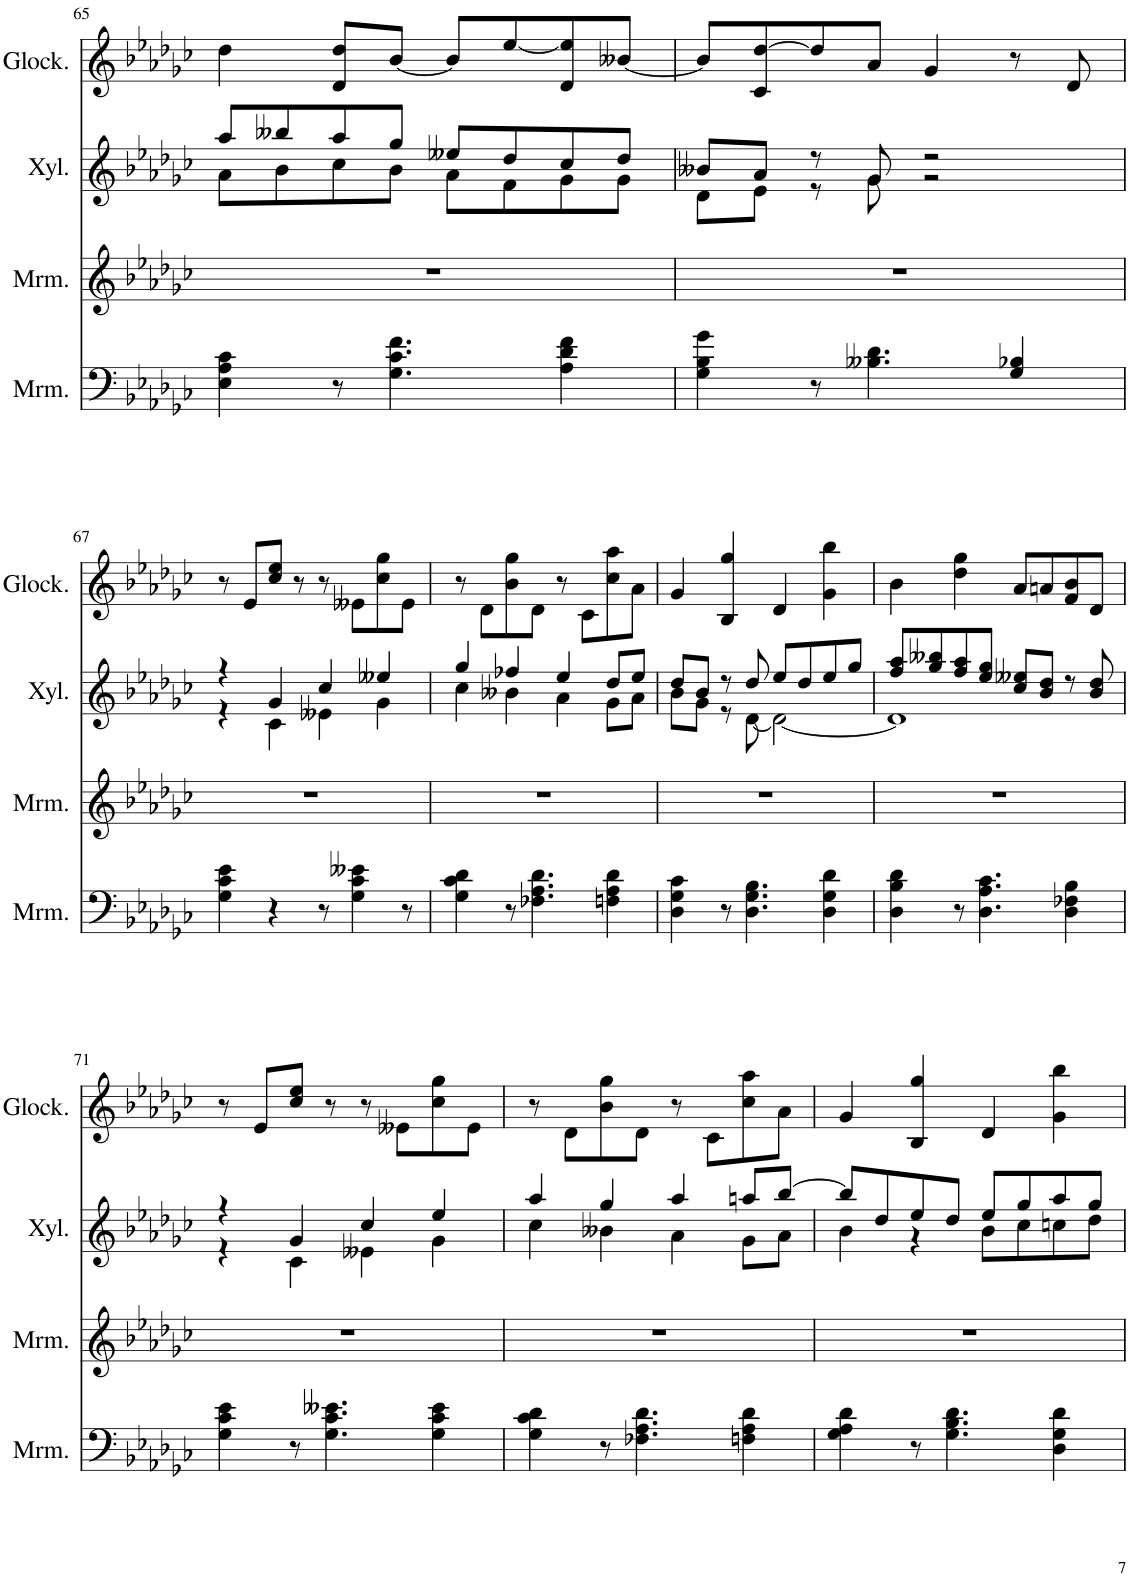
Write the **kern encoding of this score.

**kern	**kern	**kern	**kern
*part4	*part3	*part2	*part1
*staff4	*staff3	*staff2	*staff1
*I"马林巴琴	*I"马林巴琴	*I"木琴	*I"钟琴
!!LO:PB:g=z
*clefF4	*clefG2	*clefG2	*clefG2
*	*	*Trd-7c-12	*Trd-14c-24
*k[b-e-a-d-g-c-]	*k[b-e-a-d-g-c-]	*k[b-e-a-d-g-c-]	*k[b-e-a-d-g-c-]
*M4/4	*M4/4	*M4/4	*M4/4
=65	=65	=65	=65
*	*	*^	*
4E-\ 4A-\ 4c-\	1r	8aa-/L	8a-\L	4dd-\
.	.	8bb--X/	8b-\	.
8r	.	8aa-/	8cc-\	8d-/ 8dd-/L
4.G-\ 4.c-\ 4.f\	.	8gg-/J	8b-\J	[8b-/J
.	.	8ee--X/L	8a-\L	8b-/L]
.	.	8dd-/	8f\	[8ee-/
4A-\ 4d-\ 4f\	.	8cc-/	8g-\	8d-/ 8ee-/]
.	.	8dd-/J	8g-\J	[8b--X/J
=66	=66	=66	=66	=66
4G-\ 4B-\ 4g-\	1r	8b--X/L	8d-\L	8b--/L]
.	.	8a-/J	8e-\J	8c-/ [8dd-/
8r	.	8r	8r	8dd-/]
4.B--X\ 4.d-\	.	8g-/	8g-\	8a-/J
.	.	2r	2r	4g-/
4G-/ 4B-X/	.	.	.	8r
.	.	.	.	8d-/
!!LO:LB:g=z
=67	=67	=67	=67	=67
*k[b-e-a-d-g-c-]	*k[b-e-a-d-g-c-]	*k[b-e-a-d-g-c-]	*	*k[b-e-a-d-g-c-]
4G-\ 4c-\ 4e-\	1r	4r	4r	8r
.	.	.	.	8e-/L
4r	.	4g-/	4c-\	8cc-/ 8ee-/J
.	.	.	.	8r
8r	.	4cc-/	4e--X\	8r
4G-\ 4c-\ 4e--X\	.	.	.	8e--X\L
.	.	4ee--X/	4g-\	8cc-\ 8gg-\
8r	.	.	.	8e--\J
=68	=68	=68	=68	=68
4G-\ 4c-\ 4d-\	1r	4gg-/	4cc-\	8r
.	.	.	.	8d-\L
8r	.	4ff-X/	4b--X\	8b-\ 8gg-\
4.F-X\ 4.A-\ 4.d-\	.	.	.	8d-\J
.	.	4ee-/	4a-\	8r
.	.	.	.	8c-\L
4Fn\ 4A-\ 4d-\	.	8dd-/L	8g-\L	8cc-\ 8aa-\
.	.	8ee-/J	8a-\J	8a-\J
=69	=69	=69	=69	=69
4D-\ 4G-\ 4c-\	1r	8dd-/L	8b-\L	4g-/
.	.	8b-/J	8g-\J	.
8r	.	8r	8r	4B-/ 4gg-/
4.D-\ 4.G-\ 4.B-\	.	8dd-/	[8d-\	.
.	.	8ee-/L	2d-\_	4d-/
.	.	8dd-/	.	.
4D-\ 4G-\ 4d-\	.	8ee-/	.	4g-\ 4bb-\
.	.	8gg-/J	.	.
=70	=70	=70	=70	=70
4D-\ 4B-\ 4d-\	1r	8ff/ 8aa-/L	1d-]	4b-\
.	.	8gg-/ 8bb--X/	.	.
8r	.	8ff/ 8aa-/	.	4dd-\ 4gg-\
4.D-\ 4.A-\ 4.c-\	.	8ee-/ 8gg-/J	.	.
.	.	8cc-/ 8ee--X/L	.	8a-/L
.	.	8b-/ 8dd-/J	.	8an/
4D-\ 4F-X\ 4B-\	.	8r	.	8f/ 8b-/
.	.	8b-/ 8dd-/	.	8d-/J
!!LO:LB:g=z
=71	=71	=71	=71	=71
*k[b-e-a-d-g-c-]	*k[b-e-a-d-g-c-]	*k[b-e-a-d-g-c-]	*	*k[b-e-a-d-g-c-]
4G-\ 4c-\ 4e-\	1r	4r	4r	8r
.	.	.	.	8e-/L
8r	.	4g-/	4c-\	8cc-/ 8ee-/J
4.G-\ 4.c-\ 4.e--X\	.	.	.	8r
.	.	4cc-/	4e--X\	8r
.	.	.	.	8e--X\L
4G-\ 4c-\ 4e--\	.	4ee-/	4g-\	8cc-\ 8gg-\
.	.	.	.	8e--\J
=72	=72	=72	=72	=72
4G-\ 4c-\ 4d-\	1r	4aa-/	4cc-\	8r
.	.	.	.	8d-\L
8r	.	4gg-/	4b--X\	8b-\ 8gg-\
4.F-X\ 4.A-\ 4.d-\	.	.	.	8d-\J
.	.	4aa-/	4a-\	8r
.	.	.	.	8c-\L
4Fn\ 4A-\ 4d-\	.	8aan/L	8g-\L	8cc-\ 8aa-\
.	.	[8bb-/J	8a-\J	8a-\J
=73	=73	=73	=73	=73
4G-\ 4A-\ 4d-\	1r	8bb-/L]	4b-\	4g-/
.	.	8dd-/	.	.
8r	.	8ee-/	4r	4B-/ 4gg-/
4.G-\ 4.B-\ 4.d-\	.	8dd-/J	.	.
.	.	8ee-/L	8b-\L	4d-/
.	.	8gg-/	8cc-\	.
4D-\ 4G-\ 4d-\	.	8aa-/	8ccn\	4g-\ 4bb-\
.	.	8gg-/J	8dd-\J	.
*	*	*v	*v	*
=	=	=	=
*-	*-	*-	*-
